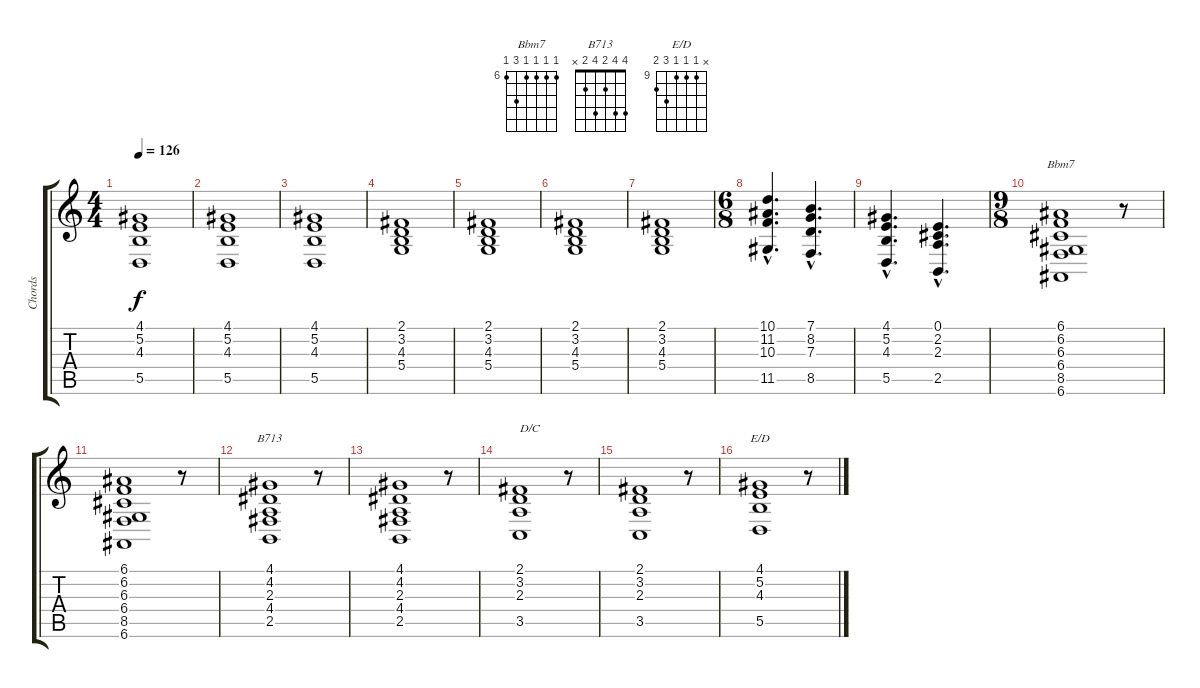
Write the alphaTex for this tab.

\track ("Chords" "Chords") {instrument pad7halo}
\staff {score tabs}
\tuning (E4 B3 G3 D3 A2 E2) {hide}
\chord ("Bbm7" 6 6 6 6 8 6) {firstfret 6}
\chord ("B713" 4 4 2 4 2 x)
\chord ("E/D" x 9 9 9 11 10) {firstfret 9}
\ts (4 4)
\tempo 126
\clef g2
\ks c
(4.1 5.2 4.3 5.5).1{dy f} |
(4.1 5.2 4.3 5.5).1 |
(4.1 5.2 4.3 5.5).1 |
(2.1 3.2 4.3 5.4).1 |
(2.1 3.2 4.3 5.4).1 |
(2.1 3.2 4.3 5.4).1 |
(2.1 3.2 4.3 5.4).1 |
\ts (6 8)
(10.1{hac} 11.2{hac} 10.3{hac} 11.5{hac}).4{d} (7.1{hac} 8.2{hac} 7.3{hac} 8.5{hac}).4{d} |
(4.1{hac} 5.2{hac} 4.3{hac} 5.5{hac}).4{d} (0.1{hac} 2.2{hac} 2.3{hac} 2.5{hac}).4{d} |
\ts (9 8)
(6.1 6.2 6.3 6.4 8.5 6.6).1{ch "Bbm7"} r.8 |
(6.1 6.2 6.3 6.4 8.5 6.6).1 r.8 |
(4.1 4.2 2.3 4.4 2.5).1{ch "B713"} r.8 |
(4.1 4.2 2.3 4.4 2.5).1 r.8 |
(2.1 3.2 2.3 3.5).1{txt "D/C"} r.8 |
(2.1 3.2 2.3 3.5).1 r.8 |
(4.1 5.2 4.3 5.5).1{ch "E/D"} r.8
